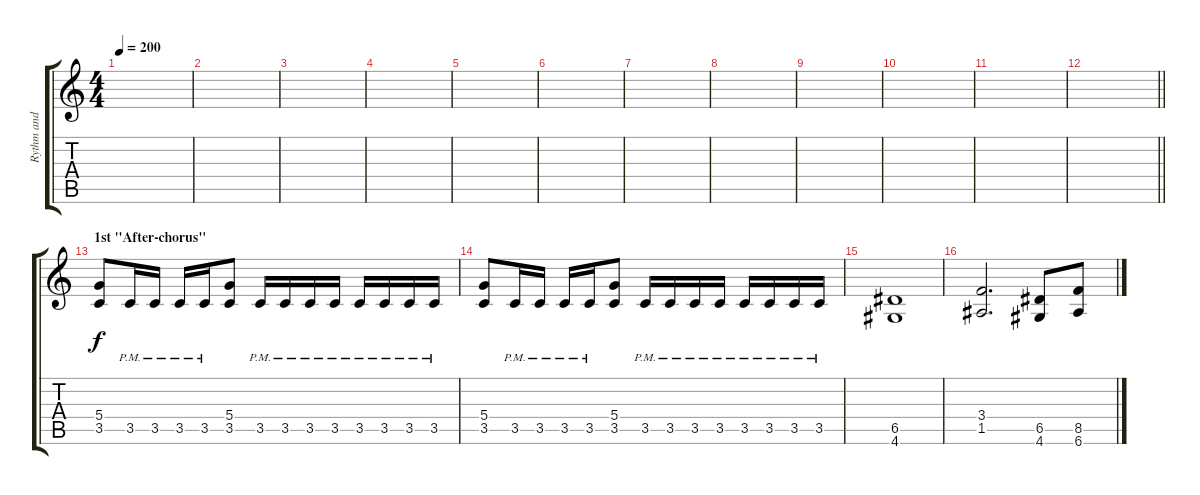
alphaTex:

\track ("Rythm and Fills 2" "Rythm and ") {instrument distortionguitar}
\staff {score tabs}
\tuning (E4 B3 G3 D3 A2 E2) {hide}
\ts (4 4)
\tempo 200
\clef g2
\ks c
|
|
|
|
|
|
|
|
|
|
|
\barLineRight lightlight
|
\section ("" "1st ''After-chorus''")
(5.4 3.5).8 3.5{pm}.16 3.5{pm}.16 3.5{pm}.16 3.5{pm}.16 (5.4 3.5).8 3.5{pm}.16 3.5{pm}.16 3.5{pm}.16 3.5{pm}.16 3.5{pm}.16 3.5{pm}.16 3.5{pm}.16 3.5{pm}.16 |
(5.4 3.5).8 3.5{pm}.16 3.5{pm}.16 3.5{pm}.16 3.5{pm}.16 (5.4 3.5).8 3.5{pm}.16 3.5{pm}.16 3.5{pm}.16 3.5{pm}.16 3.5{pm}.16 3.5{pm}.16 3.5{pm}.16 3.5{pm}.16 |
(6.5 4.6).1 |
(3.4 1.5).2{d} (6.5 4.6).8 (8.5 6.6).8
